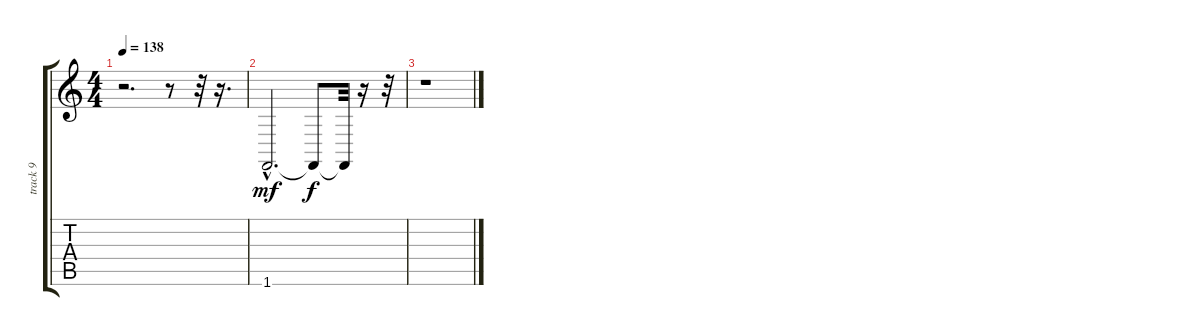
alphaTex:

\track ("track 9 " "track 9 ") {instrument drawbarorgan}
\staff {score tabs}
\tuning (E4 B3 G3 D3 A2 E2) {hide}
\ts (4 4)
\tempo 138
\clef g2
\ks c
r.2{d dy f} r.8 r.32 r.16{d} |
1.6{hac}.2{d dy mf} 1.6{t}.8{dy f} 1.6{t}.32 r.16 r.32 |
r.1
